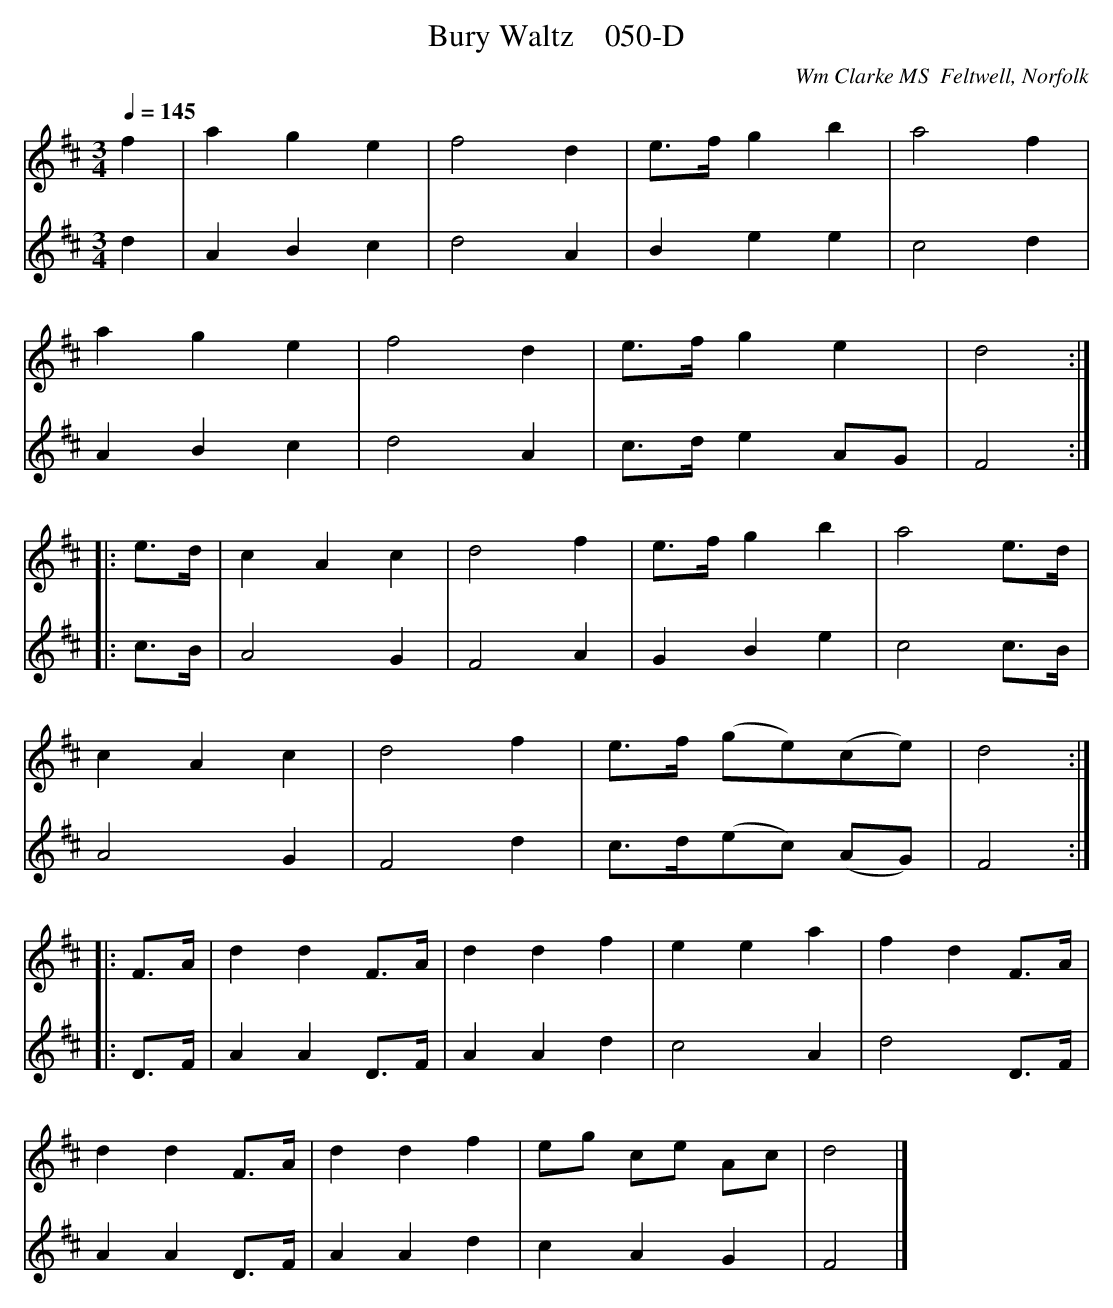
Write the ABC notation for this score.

X:1
T:Bury Waltz    050-D
O:Wm Clarke MS  Feltwell, Norfolk
Q:1/4=145
M:3/4
L:1/8
K:Dmaj
V:1 clef=treble
V:2 clef=treble
V:1
f2|a2g2e2|f4d2|e3/2f/2 g2b2|a4f2|
V:2
d2|A2B2c2|d4A2|B2e2e2|c4d2|
V:1
a2g2e2|f4d2|e3/2f/2 g2e2|d4:|
V:2
A2B2c2|d4A2 |c>de2AG|F4 :|
V:1
|:e>d|c2A2c2|d4f2|e3/2f/2 g2b2| a4e3/2d/2|
V:2
|:c>B| A4G2|F4A2|G2B2e2| c4c>B |
V:1
c2A2c2|d4f2|e3/2f/2 (ge)(ce)|d4:|
V:2
A4G2 | F4d2 |c>d(ec) (AG)| F4 :|
V:1
|:F3/2A/2|d2d2F3/2A/2|d2d2f2|e2e2a2|f2d2F3/2A/2|
V:2
|: D>F| A2A2D>F| A2A2d2|c4A2 | d4D>F|
V:1
d2d2F3/2A/2|d2d2f2|eg ce Ac|d4|]
V:2
A2A2D>F| A2A2d2| c2A2G2 | F4 |]
